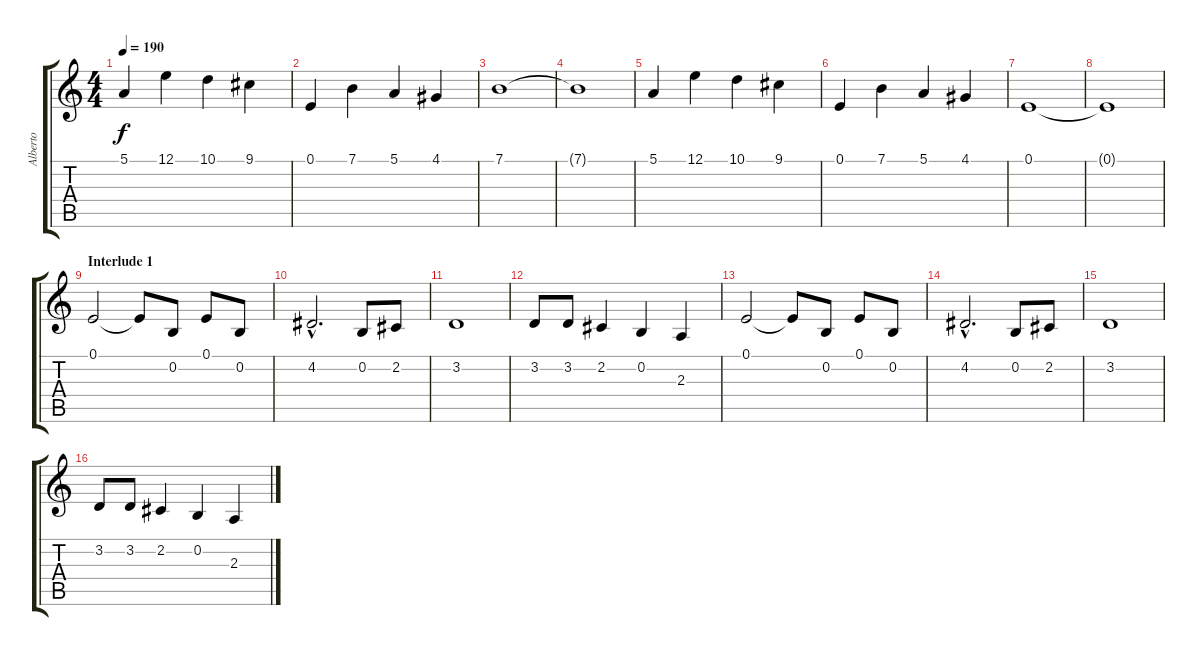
\track ("Alberto" "Alberto") {instrument trumpet}
\staff {score tabs}
\tuning (E4 B3 G3 D3 A2 E2) {hide}
\ts (4 4)
\tempo 190
\clef g2
\ks c
5.1.4{dy f} 12.1.4 10.1.4 9.1.4 |
0.1.4 7.1.4 5.1.4 4.1.4 |
7.1.1 |
7.1{t}.1 |
5.1.4 12.1.4 10.1.4 9.1.4 |
0.1.4 7.1.4 5.1.4 4.1.4 |
0.1.1 |
0.1{t}.1 |
\section ("" "Interlude 1")
0.1.2 0.1{t}.8 0.2.8 0.1.8 0.2.8 |
4.2{hac}.2{d} 0.2.8 2.2.8 |
3.2.1 |
3.2.8 3.2.8 2.2.4 0.2.4 2.3.4 |
0.1.2 0.1{t}.8 0.2.8 0.1.8 0.2.8 |
4.2{hac}.2{d} 0.2.8 2.2.8 |
3.2.1 |
3.2.8 3.2.8 2.2.4 0.2.4 2.3.4
